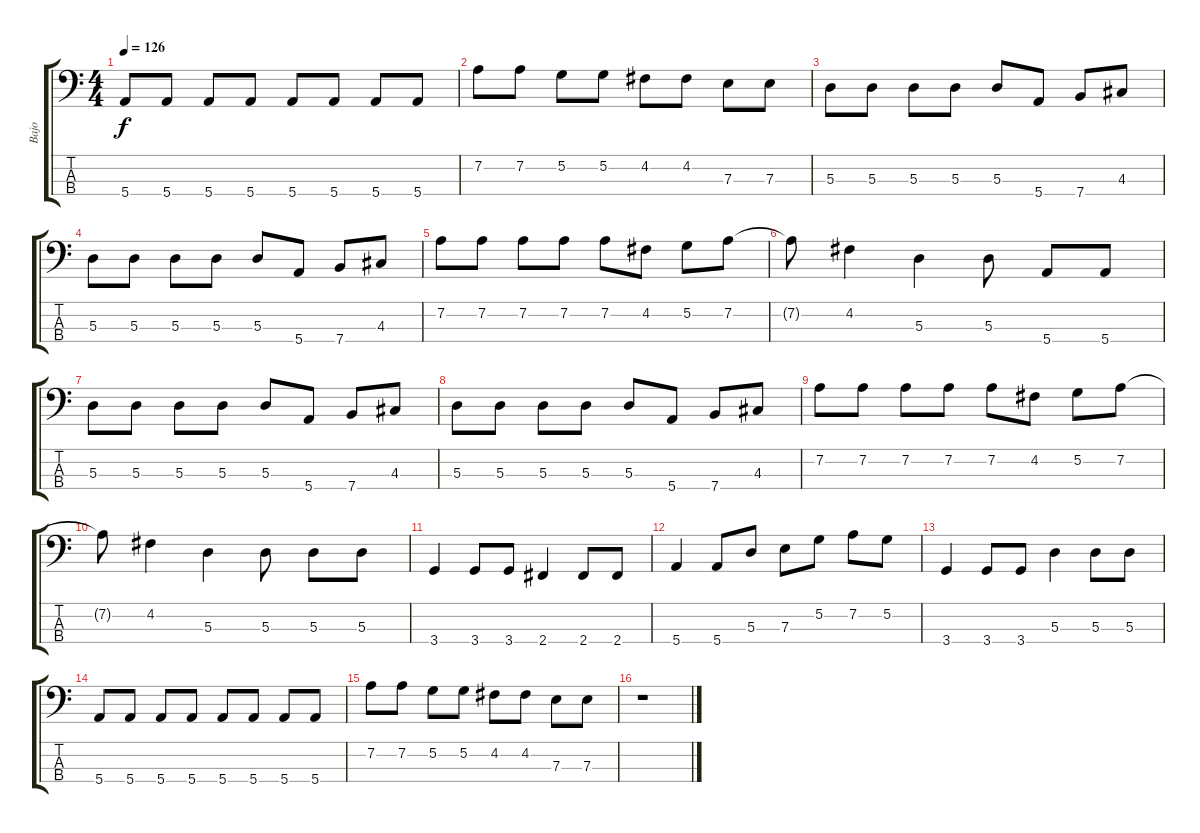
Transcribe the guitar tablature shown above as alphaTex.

\track ("Bajo" "Bajo") {instrument electricbassfinger}
\staff {score tabs}
\tuning (G2 D2 A1 E1) {hide}
\ts (4 4)
\tempo 126
\clef f4
\ks c
5.4.8{dy f} 5.4.8 5.4.8 5.4.8 5.4.8 5.4.8 5.4.8 5.4.8 |
7.2.8 7.2.8 5.2.8 5.2.8 4.2.8 4.2.8 7.3.8 7.3.8 |
5.3.8 5.3.8 5.3.8 5.3.8 5.3.8 5.4.8 7.4.8 4.3.8 |
5.3.8 5.3.8 5.3.8 5.3.8 5.3.8 5.4.8 7.4.8 4.3.8 |
7.2.8 7.2.8 7.2.8 7.2.8 7.2.8 4.2.8 5.2.8 7.2.8 |
7.2{t}.8 4.2.4 5.3.4 5.3.8 5.4.8 5.4.8 |
5.3.8 5.3.8 5.3.8 5.3.8 5.3.8 5.4.8 7.4.8 4.3.8 |
5.3.8 5.3.8 5.3.8 5.3.8 5.3.8 5.4.8 7.4.8 4.3.8 |
7.2.8 7.2.8 7.2.8 7.2.8 7.2.8 4.2.8 5.2.8 7.2.8 |
7.2{t}.8 4.2.4 5.3.4 5.3.8 5.3.8 5.3.8 |
3.4.4 3.4.8 3.4.8 2.4.4 2.4.8 2.4.8 |
5.4.4 5.4.8 5.3.8 7.3.8 5.2.8 7.2.8 5.2.8 |
3.4.4 3.4.8 3.4.8 5.3.4 5.3.8 5.3.8 |
5.4.8 5.4.8 5.4.8 5.4.8 5.4.8 5.4.8 5.4.8 5.4.8 |
7.2.8 7.2.8 5.2.8 5.2.8 4.2.8 4.2.8 7.3.8 7.3.8 |
r.1
